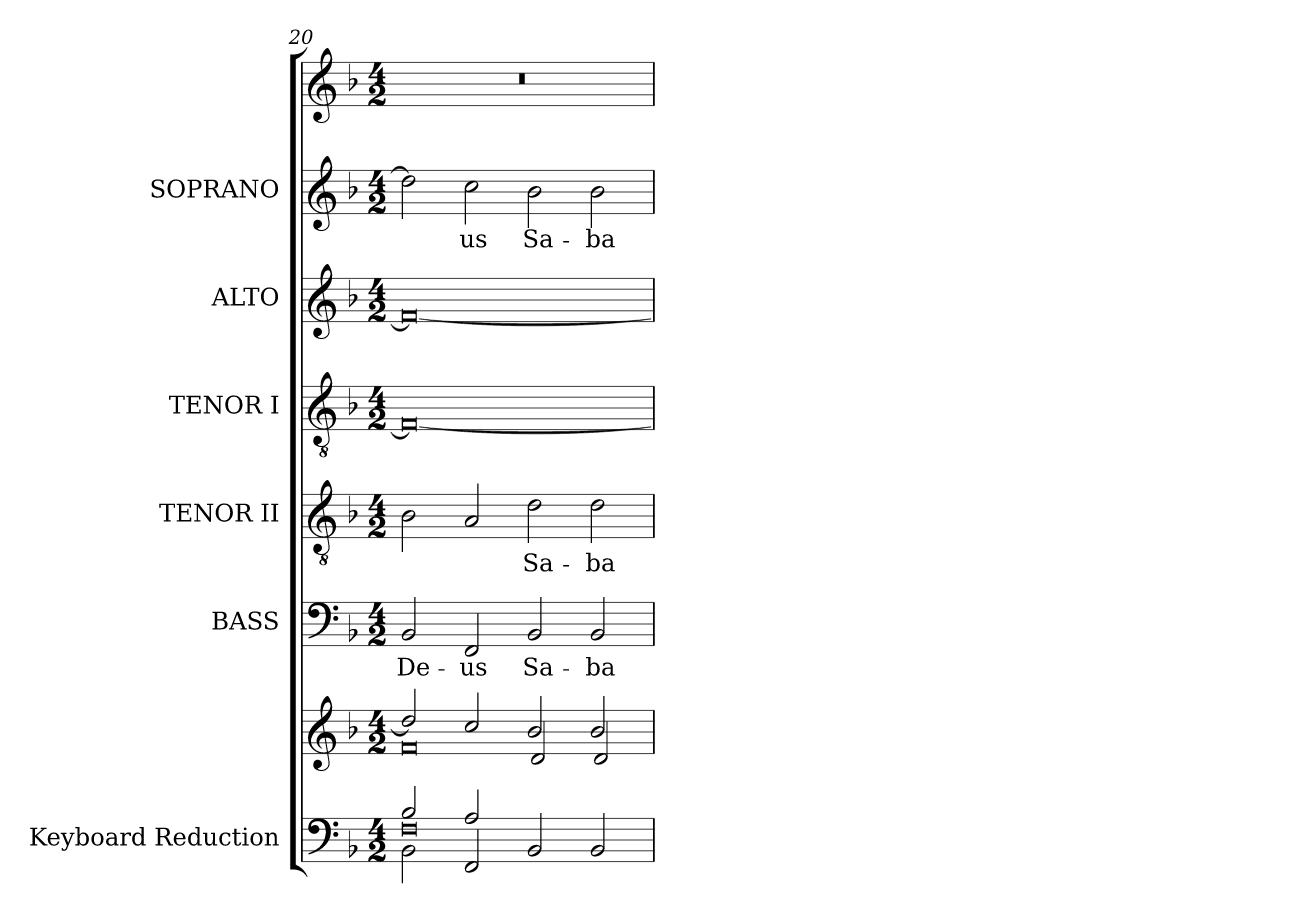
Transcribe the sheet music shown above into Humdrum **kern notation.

**kern	**kern	**kern	**text	**kern	**text	**kern	**kern	**kern	**text	**kern
*part7	*part7	*part6	*part6	*part5	*part5	*part4	*part3	*part2	*part2	*part1
*staff8	*staff7	*staff6	*staff6	*staff5	*staff5	*staff4	*staff3	*staff2	*staff2	*staff1
*I"Keyboard Reduction	*	*I"BASS	*	*I"TENOR II	*	*I"TENOR I	*I"ALTO	*I"SOPRANO	*	*
*I'Reduc.	*	*I'B.	*	*I'T. II	*	*I'T. I	*I'A.	*I'S.	*	*
*clefF4	*clefG2	*clefF4	*	*clefGv2	*	*clefGv2	*clefG2	*clefG2	*	*clefG2
*	*	*	*	*ITrd7c12	*	*ITrd7c12	*	*	*	*
*k[b-]	*k[b-]	*k[b-]	*	*k[b-]	*	*k[b-]	*k[b-]	*k[b-]	*	*k[b-]
*F:	*F:	*F:	*	*F:	*	*F:	*F:	*F:	*	*F:
*M4/2	*M4/2	*M4/2	*	*M4/2	*	*M4/2	*M4/2	*M4/2	*	*M4/2
=20	=20	=20	=20	=20	=20	=20	=20	=20	=20	=20
*^	*^	*	*	*	*	*	*	*	*	*
*	*^	*	*^	*	*	*	*	*	*	*	*	*
!	!	!	!	!	!	!	!LO:LY:b:color=#000000	!	!	!	!	!	!	!LO:N:vis=1
2B-i/	0Fi	2BB-i\	2ddi/]	0fi	1ryy	2BB-i/	De-	2BB-i\	.	0FFi_	0fi_	2ddi\]	.	0r
!	!	!	!	!	!	!	!LO:LY:b:color=#000000	!	!	!	!	!	!	!
!	!	!	!	!	!	!	!	!	!	!	!	!	!LO:LY:b:color=#000000	!
2Ai/	.	2FFi/	2cci/	.	.	2FFi/	-us	2AAi/	.	.	.	2cci\	-us	.
!	!	!	!	!	!	!	!LO:LY:b:color=#000000	!	!	!	!	!	!	!
!	!	!	!	!	!	!	!	!	!LO:LY:b:color=#000000	!	!	!	!	!
!	!	!	!	!	!	!	!	!	!	!	!	!	!LO:LY:b:color=#000000	!
1ryy	.	2BB-i/	2b-i/	.	2di/	2BB-i/	Sa-	2Di\	Sa-	.	.	2b-i\	Sa-	.
!	!	!	!	!	!	!	!LO:LY:b:color=#000000	!	!	!	!	!	!	!
!	!	!	!	!	!	!	!	!	!LO:LY:b:color=#000000	!	!	!	!	!
!	!	!	!	!	!	!	!	!	!	!	!	!	!LO:LY:b:color=#000000	!
.	.	2BB-i/	2b-i/	.	2di/	2BB-i/	-ba-	2Di\	-ba-	.	.	2b-i\	-ba-	.
*v	*v	*v	*	*	*	*	*	*	*	*	*	*	*	*
*	*v	*v	*v	*	*	*	*	*	*	*	*	*
=	=	=	=	=	=	=	=	=	=	=
*-	*-	*-	*-	*-	*-	*-	*-	*-	*-	*-
